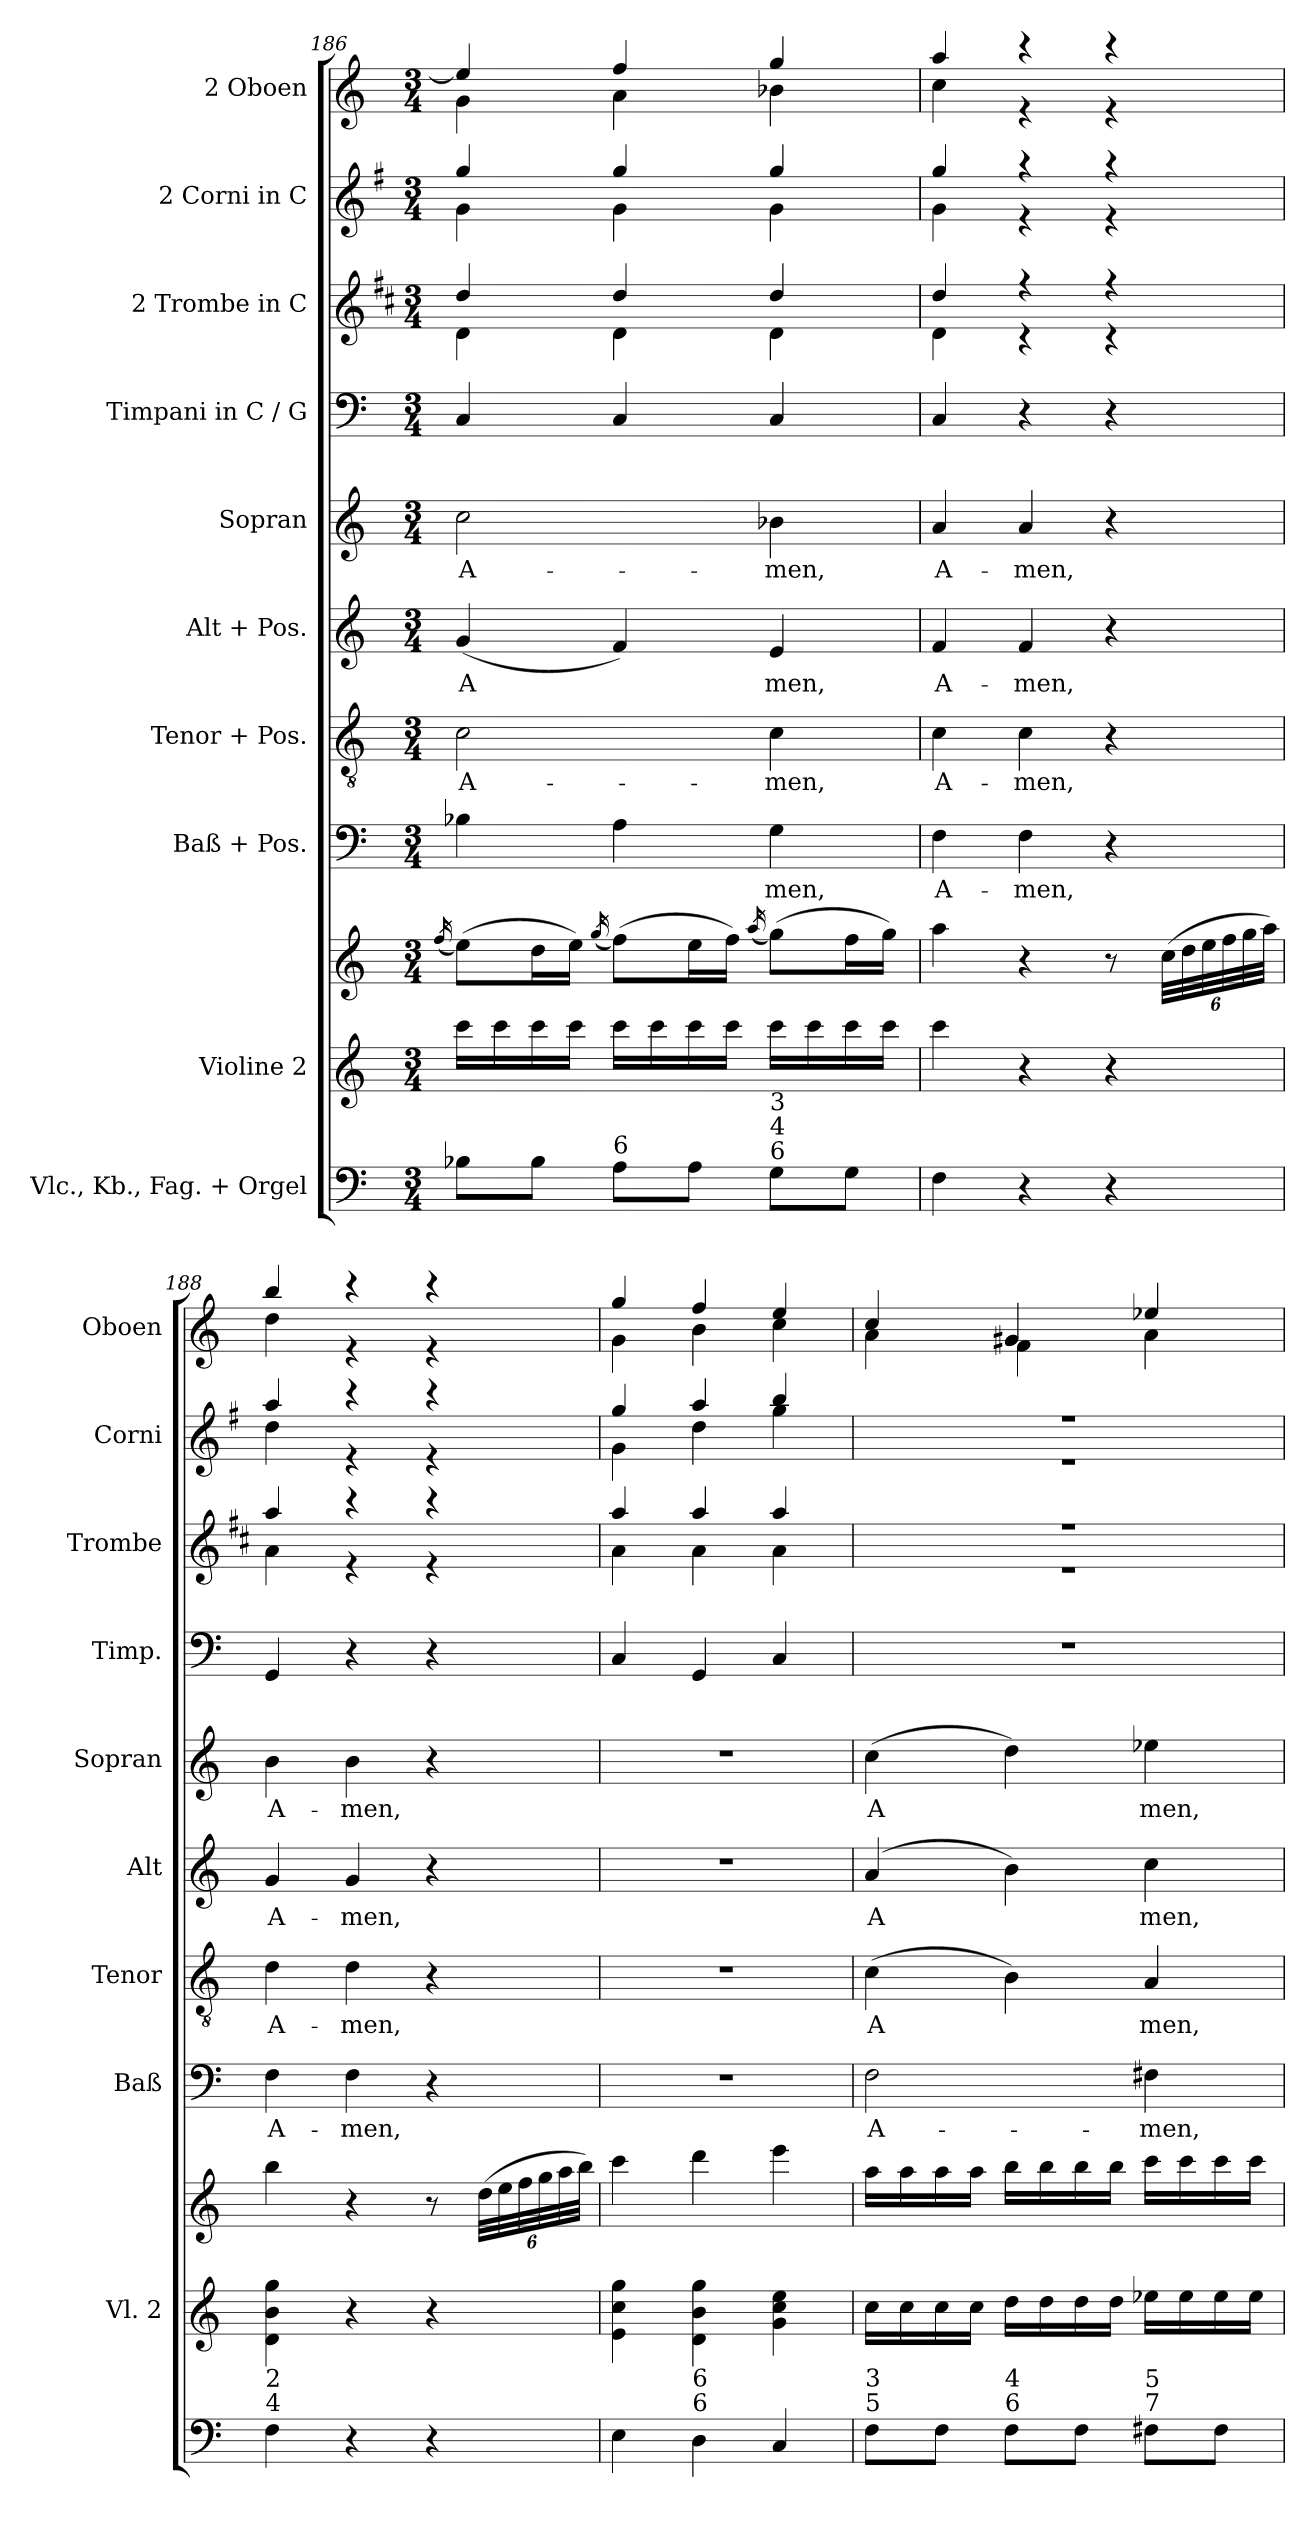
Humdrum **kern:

**kern	**kern	**kern	**kern	**text	**kern	**text	**kern	**text	**kern	**text	**kern	**kern	**kern	**kern
*part10	*part9	*part9	*part8	*part8	*part7	*part7	*part6	*part6	*part5	*part5	*part4	*part3	*part2	*part1
*staff11	*staff10	*staff9	*staff8	*staff8	*staff7	*staff7	*staff6	*staff6	*staff5	*staff5	*staff4	*staff3	*staff2	*staff1
*I"Vlc., Kb., Fag. + Orgel	*I"Violine 2	*	*I"Baß + Pos.	*	*I"Tenor + Pos.	*	*I"Alt + Pos.	*	*I"Sopran	*	*I"Timpani in C / G	*I"2 Trombe in C	*I"2 Corni in C	*I"2 Oboen
*	*I'Vl. 2	*	*I'Baß	*	*I'Tenor	*	*I'Alt	*	*I'Sopran	*	*I'Timp.	*I'Trombe	*I'Corni	*I'Oboen
*clefF4	*clefG2	*clefG2	*clefF4	*	*clefGv2	*	*clefG2	*	*clefG2	*	*clefF4	*clefG2	*clefG2	*clefG2
*	*	*	*	*	*	*	*	*	*	*	*	*ITrd1c2	*ITrd4c7	*
*k[]	*k[]	*k[]	*k[]	*	*k[]	*	*k[]	*	*k[]	*	*k[]	*k[]	*k[]	*k[]
*M3/4	*M3/4	*M3/4	*M3/4	*	*M3/4	*	*M3/4	*	*M3/4	*	*M3/4	*M3/4	*M3/4	*M3/4
=186	=186	=186	=186	=186	=186	=186	=186	=186	=186	=186	=186	=186	=186	=186
.	.	(<16qff/	.	.	.	.	.	.	.	.	.	.	.	.
!	!	!	!	!	!	!LO:LY:b	!	!LO:LY:b	!	!LO:LY:b	!	!	!	!
*	*	*	*	*	*	*	*	*	*	*	*	*^	*^	*^
8B-X\L	16ccc\LL	(>8ee\L)	4B-X\	.	2c\	A-	(<4g/	A	2cc\	A-	4C/	4cc/	4c\	4cc/	4c\	4ee/]	4g\
.	16ccc\	.	.	.	.	.	.	.	.	.	.	.	.	.	.	.	.
8B-\J	16ccc\	16dd\L	.	.	.	.	.	.	.	.	.	.	.	.	.	.	.
.	16ccc\JJ	16ee\JJ)	.	.	.	.	.	.	.	.	.	.	.	.	.	.	.
.	.	(<16qgg/	.	.	.	.	.	.	.	.	.	.	.	.	.	.	.
!LO:TX:a:t=6	!	!	!	!	!	!	!	!	!	!	!	!	!	!	!	!	!
8A\L	16ccc\LL	(>8ff\L)	4A\	.	.	.	4f/)	.	.	.	4C/	4cc/	4c\	4cc/	4c\	4ff/	4a\
.	16ccc\	.	.	.	.	.	.	.	.	.	.	.	.	.	.	.	.
8A\J	16ccc\	16ee\L	.	.	.	.	.	.	.	.	.	.	.	.	.	.	.
.	16ccc\JJ	16ff\JJ)	.	.	.	.	.	.	.	.	.	.	.	.	.	.	.
.	.	(<16qaa/	.	.	.	.	.	.	.	.	.	.	.	.	.	.	.
!LO:TX:a:t=6	!	!	!	!	!	!	!	!	!	!	!	!	!	!	!	!	!
!LO:TX:a:t=4	!	!	!	!	!	!	!	!	!	!	!	!	!	!	!	!	!
!LO:TX:a:t=3	!	!	!	!	!	!	!	!	!	!	!	!	!	!	!	!	!
!	!	!	!	!LO:LY:b	!	!LO:LY:b	!	!LO:LY:b	!	!LO:LY:b	!	!	!	!	!	!	!
8G\L	16ccc\LL	(>8gg\L)	4G\	men,	4c\	men,	4e/	men,	4b-X\	men,	4C/	4cc/	4c\	4cc/	4c\	4gg/	4b-X\
.	16ccc\	.	.	.	.	.	.	.	.	.	.	.	.	.	.	.	.
8G\J	16ccc\	16ff\L	.	.	.	.	.	.	.	.	.	.	.	.	.	.	.
.	16ccc\JJ	16gg\JJ)	.	.	.	.	.	.	.	.	.	.	.	.	.	.	.
=187	=187	=187	=187	=187	=187	=187	=187	=187	=187	=187	=187	=187	=187	=187	=187	=187	=187
!	!	!	!	!LO:LY:b	!	!LO:LY:b	!	!LO:LY:b	!	!LO:LY:b	!	!	!	!	!	!	!
4F\	4ccc\	4aa\	4F\	A-	4c\	A-	4f/	A-	4a/	A-	4C/	4cc/	4c\	4cc/	4c\	4aa/	4cc\
!	!	!	!	!LO:LY:b	!	!LO:LY:b	!	!LO:LY:b	!	!LO:LY:b	!	!	!	!	!	!	!
4r	4r	4r	4F\	men,	4c\	men,	4f/	men,	4a/	men,	4r	4r	4r	4r	4r	4r	4r
4r	4r	8r	4r	.	4r	.	4r	.	4r	.	4r	4r	4r	4r	4r	4r	4r
*	*	*Xbrackettup	*	*	*	*	*	*	*	*	*	*	*	*	*	*	*
.	.	(>48cc\LLL	.	.	.	.	.	.	.	.	.	.	.	.	.	.	.
.	.	48dd\	.	.	.	.	.	.	.	.	.	.	.	.	.	.	.
.	.	48ee\	.	.	.	.	.	.	.	.	.	.	.	.	.	.	.
.	.	48ff\	.	.	.	.	.	.	.	.	.	.	.	.	.	.	.
.	.	48gg\	.	.	.	.	.	.	.	.	.	.	.	.	.	.	.
.	.	48aa\JJJ)	.	.	.	.	.	.	.	.	.	.	.	.	.	.	.
=188	=188	=188	=188	=188	=188	=188	=188	=188	=188	=188	=188	=188	=188	=188	=188	=188	=188
!LO:TX:a:t=4	!	!	!	!	!	!	!	!	!	!	!	!	!	!	!	!	!
!LO:TX:a:t=2	!	!	!	!	!	!	!	!	!	!	!	!	!	!	!	!	!
!	!	!	!	!LO:LY:b	!	!LO:LY:b	!	!LO:LY:b	!	!LO:LY:b	!	!	!	!	!	!	!
4F\	4d\ 4b\ 4gg\	4bb\	4F\	A-	4d\	A-	4g/	A-	4b\	A-	4GG/	4gg/	4g\	4dd/	4g\	4bb/	4dd\
!	!	!	!	!LO:LY:b	!	!LO:LY:b	!	!LO:LY:b	!	!LO:LY:b	!	!	!	!	!	!	!
4r	4r	4r	4F\	men,	4d\	men,	4g/	men,	4b\	men,	4r	4r	4r	4r	4r	4r	4r
4r	4r	8r	4r	.	4r	.	4r	.	4r	.	4r	4r	4r	4r	4r	4r	4r
.	.	(>48dd\LLL	.	.	.	.	.	.	.	.	.	.	.	.	.	.	.
.	.	48ee\	.	.	.	.	.	.	.	.	.	.	.	.	.	.	.
.	.	48ff\	.	.	.	.	.	.	.	.	.	.	.	.	.	.	.
.	.	48gg\	.	.	.	.	.	.	.	.	.	.	.	.	.	.	.
.	.	48aa\	.	.	.	.	.	.	.	.	.	.	.	.	.	.	.
.	.	48bb\JJJ)	.	.	.	.	.	.	.	.	.	.	.	.	.	.	.
!!LO:PB:g=z	!!
=189	=189	=189	=189	=189	=189	=189	=189	=189	=189	=189	=189	=189	=189	=189	=189	=189	=189
4E\	4e\ 4cc\ 4gg\	4ccc\	2.r	.	2.r	.	2.r	.	2.r	.	4C/	4gg/	4g\	4cc/	4c\	4gg/	4g\
!LO:TX:a:t=6	!	!	!	!	!	!	!	!	!	!	!	!	!	!	!	!	!
!LO:TX:a:t=6	!	!	!	!	!	!	!	!	!	!	!	!	!	!	!	!	!
4D\	4d\ 4b\ 4gg\	4ddd\	.	.	.	.	.	.	.	.	4GG/	4gg/	4g\	4dd/	4g\	4ff/	4b\
4C/	4g\ 4cc\ 4ee\	4eee\	.	.	.	.	.	.	.	.	4C/	4gg/	4g\	4ee/	4cc\	4ee/	4cc\
=190	=190	=190	=190	=190	=190	=190	=190	=190	=190	=190	=190	=190	=190	=190	=190	=190	=190
!LO:TX:a:t=5	!	!	!	!	!	!	!	!	!	!	!	!	!	!	!	!	!
!LO:TX:a:t=3	!	!	!	!	!	!	!	!	!	!	!	!	!	!	!	!	!
!	!	!	!	!LO:LY:b	!	!LO:LY:b	!	!LO:LY:b	!	!LO:LY:b	!	!	!	!	!	!	!
8F\L	16cc\LL	16aa\LL	2F\	A-	(>4c\	A	(>4a/	A	(>4cc\	A	2.r	2.r	2.r	2.r	2.r	4cc/	4a\
.	16cc\	16aa\	.	.	.	.	.	.	.	.	.	.	.	.	.	.	.
8F\J	16cc\	16aa\	.	.	.	.	.	.	.	.	.	.	.	.	.	.	.
.	16cc\JJ	16aa\JJ	.	.	.	.	.	.	.	.	.	.	.	.	.	.	.
!LO:TX:a:t=6	!	!	!	!	!	!	!	!	!	!	!	!	!	!	!	!	!
!LO:TX:a:t=4	!	!	!	!	!	!	!	!	!	!	!	!	!	!	!	!	!
8F\L	16dd\LL	16bb\LL	.	.	4B\)	.	4b\)	.	4dd\)	.	.	.	.	.	.	4g#X/	4f\
.	16dd\	16bb\	.	.	.	.	.	.	.	.	.	.	.	.	.	.	.
8F\J	16dd\	16bb\	.	.	.	.	.	.	.	.	.	.	.	.	.	.	.
.	16dd\JJ	16bb\JJ	.	.	.	.	.	.	.	.	.	.	.	.	.	.	.
!LO:TX:a:t=7	!	!	!	!	!	!	!	!	!	!	!	!	!	!	!	!	!
!LO:TX:a:t=5	!	!	!	!	!	!	!	!	!	!	!	!	!	!	!	!	!
!	!	!	!	!LO:LY:b	!	!LO:LY:b	!	!LO:LY:b	!	!LO:LY:b	!	!	!	!	!	!	!
8F#X\L	16ee-X\LL	16ccc\LL	4F#X\	men,	4A/	men,	4cc\	men,	4ee-X\	men,	.	.	.	.	.	4ee-X/	4a\
.	16ee-\	16ccc\	.	.	.	.	.	.	.	.	.	.	.	.	.	.	.
8F#\J	16ee-\	16ccc\	.	.	.	.	.	.	.	.	.	.	.	.	.	.	.
.	16ee-\JJ	16ccc\JJ	.	.	.	.	.	.	.	.	.	.	.	.	.	.	.
*	*	*	*	*	*	*	*	*	*	*	*	*v	*v	*	*	*v	*v
*	*	*	*	*	*	*	*	*	*	*	*	*	*v	*v	*
=	=	=	=	=	=	=	=	=	=	=	=	=	=	=
*-	*-	*-	*-	*-	*-	*-	*-	*-	*-	*-	*-	*-	*-	*-
